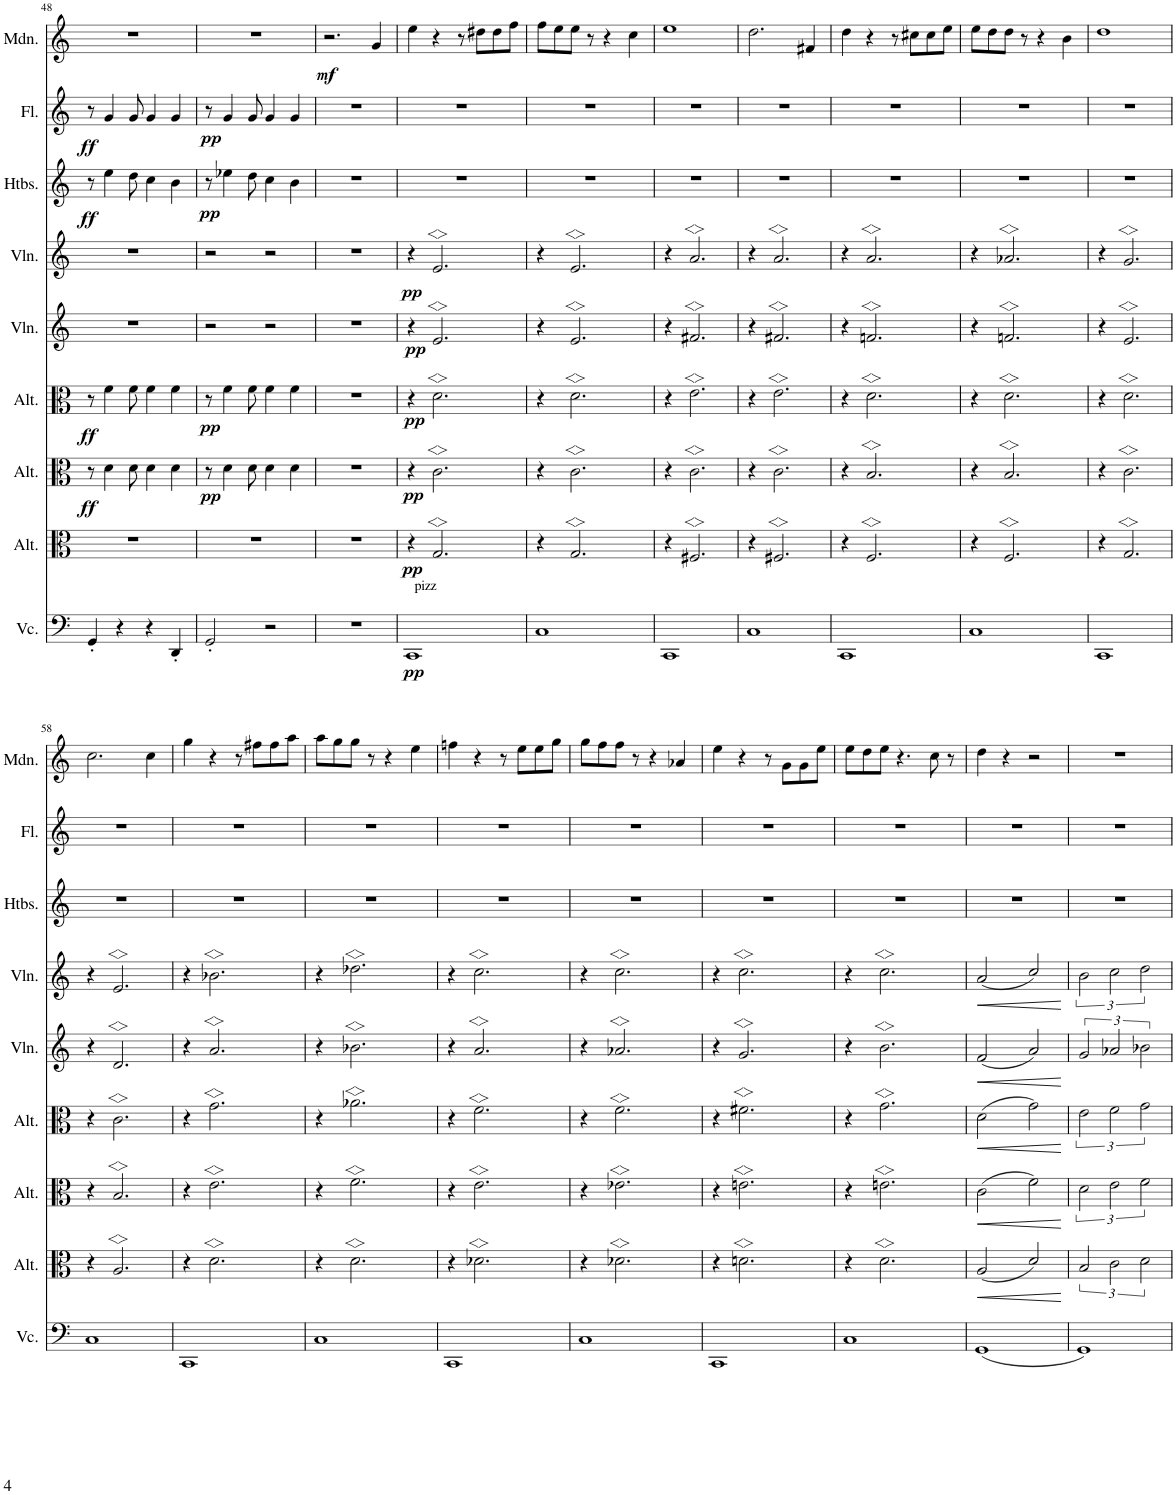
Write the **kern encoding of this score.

**kern	**dynam	**kern	**dynam	**kern	**dynam	**kern	**dynam	**kern	**dynam	**kern	**dynam	**kern	**dynam	**kern	**dynam	**kern	**dynam
*part9	*part9	*part8	*part8	*part7	*part7	*part6	*part6	*part5	*part5	*part4	*part4	*part3	*part3	*part2	*part2	*part1	*part1
*staff9	*staff9	*staff8	*staff8	*staff7	*staff7	*staff6	*staff6	*staff5	*staff5	*staff4	*staff4	*staff3	*staff3	*staff2	*staff2	*staff1	*staff1
*I"Violoncelle	*	*I"Alto	*	*I"Alto	*	*I"Alto	*	*I"Violon	*	*I"Violon	*	*I"Hautbois	*	*I"Flûte	*	*I"Mandoline	*
*I'Vc.	*	*I'Alt.	*	*I'Alt.	*	*I'Alt.	*	*I'Vln.	*	*I'Vln.	*	*I'Htbs.	*	*I'Fl.	*	*I'Mdn.	*
!!LO:PB:g=z
*clefF4	*	*clefC3	*	*clefC3	*	*clefC3	*	*clefG2	*	*clefG2	*	*clefG2	*	*clefG2	*	*clefG2	*
*k[]	*	*k[]	*	*k[]	*	*k[]	*	*k[]	*	*k[]	*	*k[]	*	*k[]	*	*k[]	*
*M4/4	*	*M4/4	*	*M4/4	*	*M4/4	*	*M4/4	*	*M4/4	*	*M4/4	*	*M4/4	*	*M4/4	*
=48	=48	=48	=48	=48	=48	=48	=48	=48	=48	=48	=48	=48	=48	=48	=48	=48	=48
!	!	!	!	!	!LO:DY:b	!	!LO:DY:b	!	!	!	!	!	!LO:DY:b	!	!LO:DY:b	!	!
4GG'/	.	1r	.	8r	ff	8r	ff	1r	.	1r	.	8r	ff	8r	ff	1r	.
.	.	.	.	4d\	.	4f\	.	.	.	.	.	4ee\	.	4g/	.	.	.
4r	.	.	.	.	.	.	.	.	.	.	.	.	.	.	.	.	.
.	.	.	.	8d\	.	8f\	.	.	.	.	.	8dd\	.	8g/	.	.	.
4r	.	.	.	4d\	.	4f\	.	.	.	.	.	4cc\	.	4g/	.	.	.
4DD'/	.	.	.	4d\	.	4f\	.	.	.	.	.	4b\	.	4g/	.	.	.
=49	=49	=49	=49	=49	=49	=49	=49	=49	=49	=49	=49	=49	=49	=49	=49	=49	=49
!	!	!	!	!	!LO:DY:b	!	!LO:DY:b	!	!	!	!	!	!LO:DY:b	!	!LO:DY:b	!	!
2GG'/	.	1r	.	8r	pp	8r	pp	2r	.	2r	.	8r	pp	8r	pp	1r	.
.	.	.	.	4d\	.	4f\	.	.	.	.	.	4ee-X\	.	4g/	.	.	.
.	.	.	.	8d\	.	8f\	.	.	.	.	.	8dd\	.	8g/	.	.	.
2r	.	.	.	4d\	.	4f\	.	2r	.	2r	.	4cc\	.	4g/	.	.	.
.	.	.	.	4d\	.	4f\	.	.	.	.	.	4b\	.	4g/	.	.	.
=50	=50	=50	=50	=50	=50	=50	=50	=50	=50	=50	=50	=50	=50	=50	=50	=50	=50
!	!	!	!	!	!	!	!	!	!	!	!	!	!	!	!	!	!LO:DY:b
1r	.	1r	.	1r	.	1r	.	1r	.	1r	.	1r	.	1r	.	2.r	mf
.	.	.	.	.	.	.	.	.	.	.	.	.	.	.	.	4g/	.
=51	=51	=51	=51	=51	=51	=51	=51	=51	=51	=51	=51	=51	=51	=51	=51	=51	=51
!LO:TX:a:t=pizz	!	!	!	!	!	!	!	!	!	!	!	!	!	!	!	!	!
!	!LO:DY:b	!	!LO:DY:b	!	!LO:DY:b	!	!LO:DY:b	!	!LO:DY:b	!	!LO:DY:b	!	!	!	!	!	!
1CC	pp	4r	pp	4r	pp	4r	pp	4r	pp	4r	pp	1r	.	1r	.	4ee\	.
.	.	2.G>/	.	2.c>\	.	2.d>\	.	2.e>/	.	2.e>/	.	.	.	.	.	4r	.
.	.	.	.	.	.	.	.	.	.	.	.	.	.	.	.	8r	.
.	.	.	.	.	.	.	.	.	.	.	.	.	.	.	.	8dd#X\L	.
.	.	.	.	.	.	.	.	.	.	.	.	.	.	.	.	8dd#\	.
.	.	.	.	.	.	.	.	.	.	.	.	.	.	.	.	8ff\J	.
=52	=52	=52	=52	=52	=52	=52	=52	=52	=52	=52	=52	=52	=52	=52	=52	=52	=52
1C	.	4r	.	4r	.	4r	.	4r	.	4r	.	1r	.	1r	.	8ff\L	.
.	.	.	.	.	.	.	.	.	.	.	.	.	.	.	.	8ee\	.
.	.	2.G>/	.	2.c>\	.	2.d>\	.	2.e>/	.	2.e>/	.	.	.	.	.	8ee\J	.
.	.	.	.	.	.	.	.	.	.	.	.	.	.	.	.	8r	.
.	.	.	.	.	.	.	.	.	.	.	.	.	.	.	.	4r	.
.	.	.	.	.	.	.	.	.	.	.	.	.	.	.	.	4cc\	.
=53	=53	=53	=53	=53	=53	=53	=53	=53	=53	=53	=53	=53	=53	=53	=53	=53	=53
1CC	.	4r	.	4r	.	4r	.	4r	.	4r	.	1r	.	1r	.	1ee	.
.	.	2.F#X>/	.	2.c>\	.	2.e>\	.	2.f#X>/	.	2.a>/	.	.	.	.	.	.	.
=54	=54	=54	=54	=54	=54	=54	=54	=54	=54	=54	=54	=54	=54	=54	=54	=54	=54
1C	.	4r	.	4r	.	4r	.	4r	.	4r	.	1r	.	1r	.	2.dd\	.
.	.	2.F#X>/	.	2.c>\	.	2.e>\	.	2.f#X>/	.	2.a>/	.	.	.	.	.	.	.
.	.	.	.	.	.	.	.	.	.	.	.	.	.	.	.	4f#X/	.
=55	=55	=55	=55	=55	=55	=55	=55	=55	=55	=55	=55	=55	=55	=55	=55	=55	=55
1CC	.	4r	.	4r	.	4r	.	4r	.	4r	.	1r	.	1r	.	4dd\	.
.	.	2.F>/	.	2.B>/	.	2.d>\	.	2.fn>/	.	2.a>/	.	.	.	.	.	4r	.
.	.	.	.	.	.	.	.	.	.	.	.	.	.	.	.	8r	.
.	.	.	.	.	.	.	.	.	.	.	.	.	.	.	.	8cc#X\L	.
.	.	.	.	.	.	.	.	.	.	.	.	.	.	.	.	8cc#\	.
.	.	.	.	.	.	.	.	.	.	.	.	.	.	.	.	8ee\J	.
=56	=56	=56	=56	=56	=56	=56	=56	=56	=56	=56	=56	=56	=56	=56	=56	=56	=56
1C	.	4r	.	4r	.	4r	.	4r	.	4r	.	1r	.	1r	.	8ee\L	.
.	.	.	.	.	.	.	.	.	.	.	.	.	.	.	.	8dd\	.
.	.	2.F>/	.	2.B>/	.	2.d>\	.	2.fn>/	.	2.a-X>/	.	.	.	.	.	8dd\J	.
.	.	.	.	.	.	.	.	.	.	.	.	.	.	.	.	8r	.
.	.	.	.	.	.	.	.	.	.	.	.	.	.	.	.	4r	.
.	.	.	.	.	.	.	.	.	.	.	.	.	.	.	.	4b\	.
=57	=57	=57	=57	=57	=57	=57	=57	=57	=57	=57	=57	=57	=57	=57	=57	=57	=57
1CC	.	4r	.	4r	.	4r	.	4r	.	4r	.	1r	.	1r	.	1dd	.
.	.	2.G>/	.	2.c>\	.	2.d>\	.	2.e>/	.	2.g>/	.	.	.	.	.	.	.
!!LO:LB:g=z
=58	=58	=58	=58	=58	=58	=58	=58	=58	=58	=58	=58	=58	=58	=58	=58	=58	=58
1C	.	4r	.	4r	.	4r	.	4r	.	4r	.	1r	.	1r	.	2.cc\	.
.	.	2.A>/	.	2.B>/	.	2.c>\	.	2.d>/	.	2.e>/	.	.	.	.	.	.	.
.	.	.	.	.	.	.	.	.	.	.	.	.	.	.	.	4cc\	.
=59	=59	=59	=59	=59	=59	=59	=59	=59	=59	=59	=59	=59	=59	=59	=59	=59	=59
1CC	.	4r	.	4r	.	4r	.	4r	.	4r	.	1r	.	1r	.	4gg\	.
.	.	2.d>\	.	2.e>\	.	2.g>\	.	2.a>/	.	2.b-X>\	.	.	.	.	.	4r	.
.	.	.	.	.	.	.	.	.	.	.	.	.	.	.	.	8r	.
.	.	.	.	.	.	.	.	.	.	.	.	.	.	.	.	8ff#X\L	.
.	.	.	.	.	.	.	.	.	.	.	.	.	.	.	.	8ff#\	.
.	.	.	.	.	.	.	.	.	.	.	.	.	.	.	.	8aa\J	.
=60	=60	=60	=60	=60	=60	=60	=60	=60	=60	=60	=60	=60	=60	=60	=60	=60	=60
1C	.	4r	.	4r	.	4r	.	4r	.	4r	.	1r	.	1r	.	8aa\L	.
.	.	.	.	.	.	.	.	.	.	.	.	.	.	.	.	8gg\	.
.	.	2.d>\	.	2.f>\	.	2.a-X>\	.	2.b-X>\	.	2.dd-X>\	.	.	.	.	.	8gg\J	.
.	.	.	.	.	.	.	.	.	.	.	.	.	.	.	.	8r	.
.	.	.	.	.	.	.	.	.	.	.	.	.	.	.	.	4r	.
.	.	.	.	.	.	.	.	.	.	.	.	.	.	.	.	4ee\	.
=61	=61	=61	=61	=61	=61	=61	=61	=61	=61	=61	=61	=61	=61	=61	=61	=61	=61
1CC	.	4r	.	4r	.	4r	.	4r	.	4r	.	1r	.	1r	.	4ffn\	.
.	.	2.d-X>\	.	2.e>\	.	2.f>\	.	2.a>/	.	2.cc>\	.	.	.	.	.	4r	.
.	.	.	.	.	.	.	.	.	.	.	.	.	.	.	.	8r	.
.	.	.	.	.	.	.	.	.	.	.	.	.	.	.	.	8ee\L	.
.	.	.	.	.	.	.	.	.	.	.	.	.	.	.	.	8ee\	.
.	.	.	.	.	.	.	.	.	.	.	.	.	.	.	.	8gg\J	.
=62	=62	=62	=62	=62	=62	=62	=62	=62	=62	=62	=62	=62	=62	=62	=62	=62	=62
1C	.	4r	.	4r	.	4r	.	4r	.	4r	.	1r	.	1r	.	8gg\L	.
.	.	.	.	.	.	.	.	.	.	.	.	.	.	.	.	8ff\	.
.	.	2.d-X>\	.	2.e-X>\	.	2.f>\	.	2.a-X>/	.	2.cc>\	.	.	.	.	.	8ff\J	.
.	.	.	.	.	.	.	.	.	.	.	.	.	.	.	.	8r	.
.	.	.	.	.	.	.	.	.	.	.	.	.	.	.	.	4r	.
.	.	.	.	.	.	.	.	.	.	.	.	.	.	.	.	4a-X/	.
=63	=63	=63	=63	=63	=63	=63	=63	=63	=63	=63	=63	=63	=63	=63	=63	=63	=63
1CC	.	4r	.	4r	.	4r	.	4r	.	4r	.	1r	.	1r	.	4ee\	.
.	.	2.dn>\	.	2.en>\	.	2.f#X>\	.	2.g>/	.	2.cc>\	.	.	.	.	.	4r	.
.	.	.	.	.	.	.	.	.	.	.	.	.	.	.	.	8r	.
.	.	.	.	.	.	.	.	.	.	.	.	.	.	.	.	8g\L	.
.	.	.	.	.	.	.	.	.	.	.	.	.	.	.	.	8g\	.
.	.	.	.	.	.	.	.	.	.	.	.	.	.	.	.	8ee\J	.
=64	=64	=64	=64	=64	=64	=64	=64	=64	=64	=64	=64	=64	=64	=64	=64	=64	=64
1C	.	4r	.	4r	.	4r	.	4r	.	4r	.	1r	.	1r	.	8ee\L	.
.	.	.	.	.	.	.	.	.	.	.	.	.	.	.	.	8dd\	.
.	.	2.d>\	.	2.en>\	.	2.g>\	.	2.b>\	.	2.cc>\	.	.	.	.	.	8ee\J	.
.	.	.	.	.	.	.	.	.	.	.	.	.	.	.	.	4.r	.
.	.	.	.	.	.	.	.	.	.	.	.	.	.	.	.	8cc\	.
.	.	.	.	.	.	.	.	.	.	.	.	.	.	.	.	8r	.
=65	=65	=65	=65	=65	=65	=65	=65	=65	=65	=65	=65	=65	=65	=65	=65	=65	=65
!	!	!	!LO:HP:b	!	!LO:HP:b	!	!LO:HP:b	!	!LO:HP:b	!	!LO:HP:b	!	!	!	!	!	!
(1GG	.	(2A/	<	(2c\	<	(2d\	<	(2f/	<	(2a/	<	1r	.	1r	.	4dd\	.
.	.	.	.	.	.	.	.	.	.	.	.	.	.	.	.	4r	.
.	.	2d/)	.	2f\)	.	2g\)	.	2a/)	.	2cc/)	.	.	.	.	.	2r	.
.	.	.	[	.	[	.	[	.	[	.	[	.	.	.	.	.	.
=66	=66	=66	=66	=66	=66	=66	=66	=66	=66	=66	=66	=66	=66	=66	=66	=66	=66
1GG)	.	3B/	.	3d\	.	3e\	.	3g/	.	3b\	.	1r	.	1r	.	1r	.
.	.	3c\	.	3e\	.	3f\	.	3a-X/	.	3cc\	.	.	.	.	.	.	.
.	.	3d\	.	3f\	.	3g\	.	3b-X\	.	3dd\	.	.	.	.	.	.	.
=	=	=	=	=	=	=	=	=	=	=	=	=	=	=	=	=	=
*-	*-	*-	*-	*-	*-	*-	*-	*-	*-	*-	*-	*-	*-	*-	*-	*-	*-
